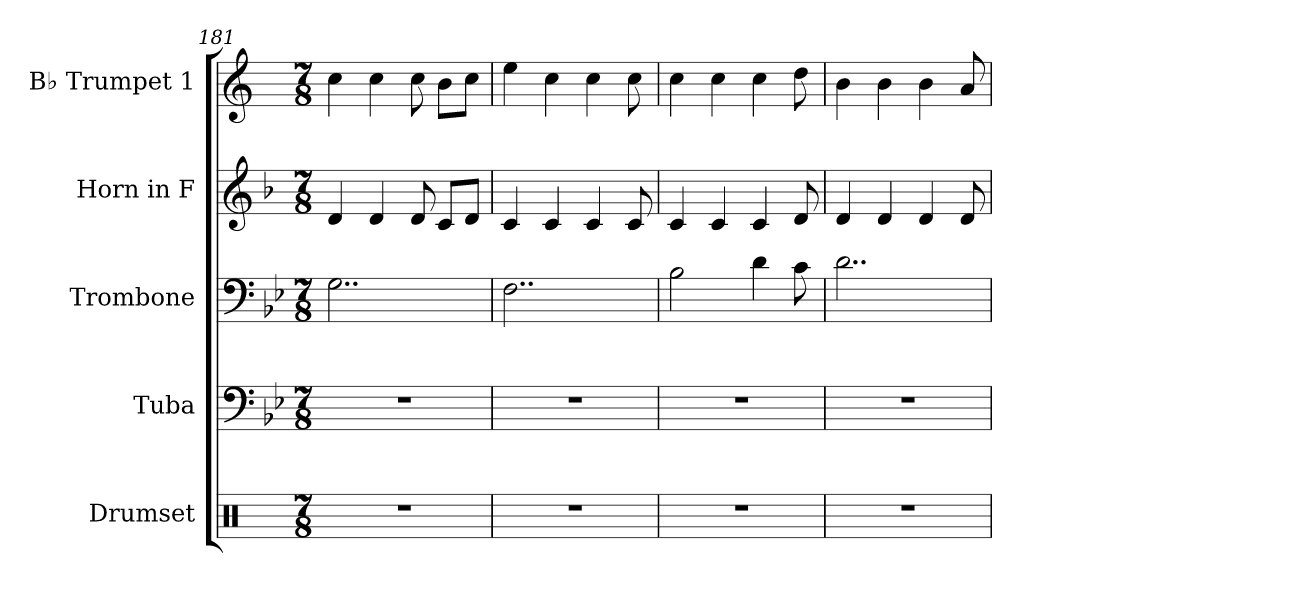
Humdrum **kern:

**kern	**kern	**kern	**kern	**kern
*part5	*part4	*part3	*part2	*part1
*staff5	*staff4	*staff3	*staff2	*staff1
*I"Drumset	*I"Tuba	*I"Trombone	*I"Horn in F	*I"B♭ Trumpet 1
*I'D. Set	*I'Tba	*I'Trb	*I'Hn	*I'Tpt
*clefX	*clefF4	*clefF4	*clefG2	*clefG2
*	*	*	*ITrd4c7	*ITrd1c2
*k[]	*k[b-e-]	*k[b-e-]	*k[b-e-]	*k[b-e-]
*M7/8	*M7/8	*M7/8	*M7/8	*M7/8
=181	=181	=181	=181	=181
2..r	2..r	2..G\	4G/	4b-\
.	.	.	4G/	4b-\
.	.	.	8G/	8b-\
.	.	.	8F/L	8a\L
.	.	.	8G/J	8b-\J
=182	=182	=182	=182	=182
2..r	2..r	2..F\	4F/	4dd\
.	.	.	4F/	4b-\
.	.	.	4F/	4b-\
.	.	.	8F/	8b-\
!!LO:PB:g=z
=183	=183	=183	=183	=183
2..r	2..r	2B-\	4F/	4b-\
.	.	.	4F/	4b-\
.	.	4d\	4F/	4b-\
.	.	8c\	8G/	8cc\
=184	=184	=184	=184	=184
2..r	2..r	2..d\	4G/	4a\
.	.	.	4G/	4a\
.	.	.	4G/	4a\
.	.	.	8G/	8g/
=	=	=	=	=
*-	*-	*-	*-	*-
